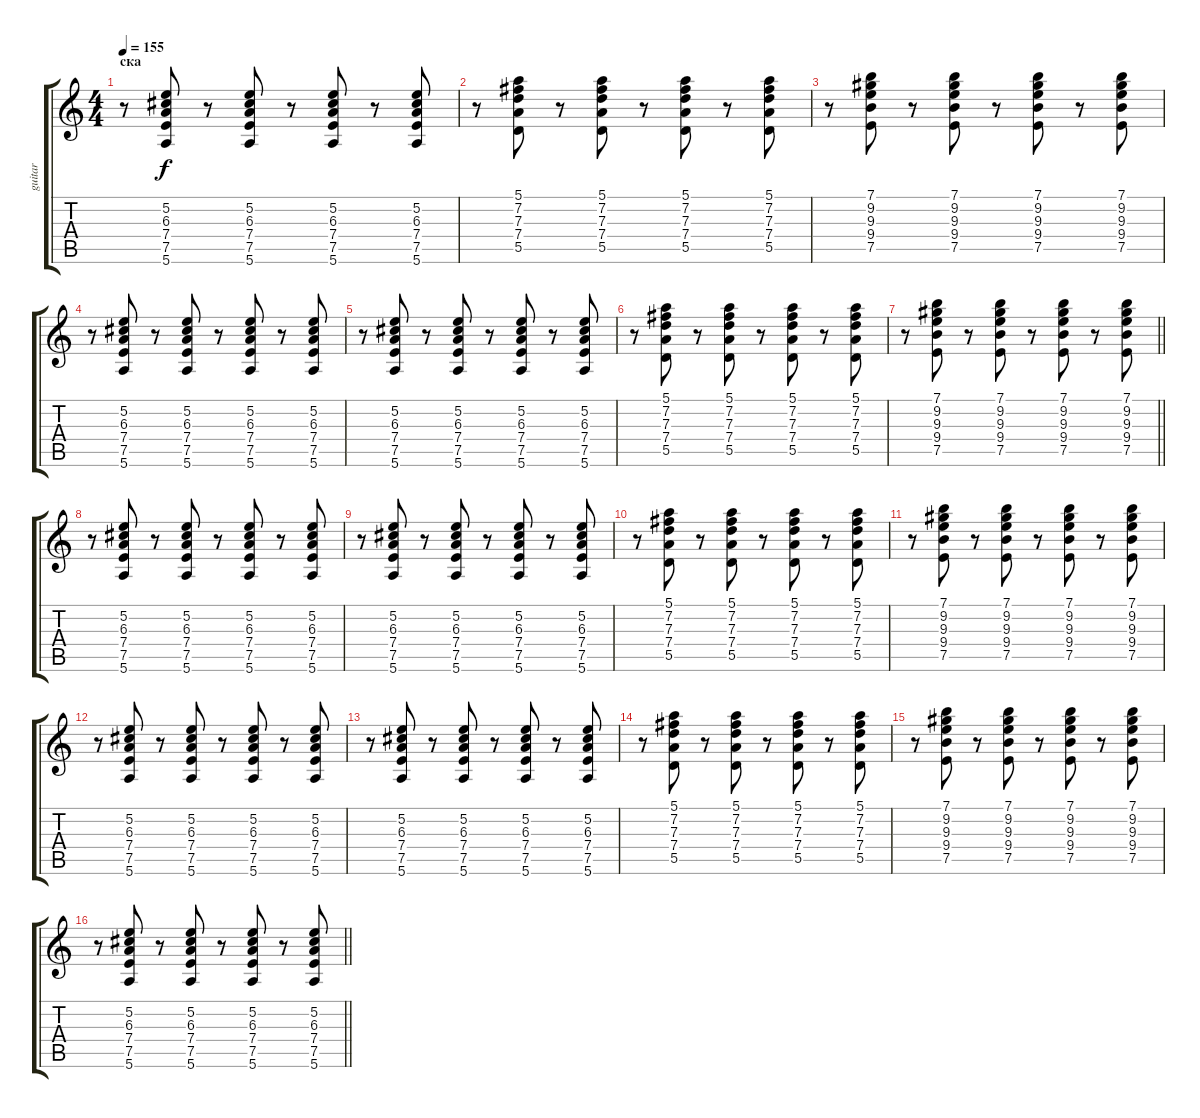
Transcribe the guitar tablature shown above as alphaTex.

\track ("guitar" "guitar") {instrument electricguitarjazz}
\staff {score tabs}
\tuning (E4 B3 G3 D3 A2 E2) {hide}
\ts (4 4)
\section ("" "ска")
\tempo 155
\clef g2
\ks c
r.8{dy f} (5.2 6.3 7.4 7.5 5.6).8{instrument electricguitarclean} r.8 (5.2 6.3 7.4 7.5 5.6).8 r.8 (5.2 6.3 7.4 7.5 5.6).8 r.8 (5.2 6.3 7.4 7.5 5.6).8 |
r.8 (5.1 7.2 7.3 7.4 5.5).8 r.8 (5.1 7.2 7.3 7.4 5.5).8 r.8 (5.1 7.2 7.3 7.4 5.5).8 r.8 (5.1 7.2 7.3 7.4 5.5).8 |
r.8 (7.1 9.2 9.3 9.4 7.5).8 r.8 (7.1 9.2 9.3 9.4 7.5).8 r.8 (7.1 9.2 9.3 9.4 7.5).8 r.8 (7.1 9.2 9.3 9.4 7.5).8 |
r.8 (5.2 6.3 7.4 7.5 5.6).8 r.8 (5.2 6.3 7.4 7.5 5.6).8 r.8 (5.2 6.3 7.4 7.5 5.6).8 r.8 (5.2 6.3 7.4 7.5 5.6).8 |
r.8 (5.2 6.3 7.4 7.5 5.6).8 r.8 (5.2 6.3 7.4 7.5 5.6).8 r.8 (5.2 6.3 7.4 7.5 5.6).8 r.8 (5.2 6.3 7.4 7.5 5.6).8 |
r.8 (5.1 7.2 7.3 7.4 5.5).8 r.8 (5.1 7.2 7.3 7.4 5.5).8 r.8 (5.1 7.2 7.3 7.4 5.5).8 r.8 (5.1 7.2 7.3 7.4 5.5).8 |
\barLineRight lightlight
r.8 (7.1 9.2 9.3 9.4 7.5).8 r.8 (7.1 9.2 9.3 9.4 7.5).8 r.8 (7.1 9.2 9.3 9.4 7.5).8 r.8 (7.1 9.2 9.3 9.4 7.5).8 |
\section ("" "")
r.8 (5.2 6.3 7.4 7.5 5.6).8 r.8 (5.2 6.3 7.4 7.5 5.6).8 r.8 (5.2 6.3 7.4 7.5 5.6).8 r.8 (5.2 6.3 7.4 7.5 5.6).8 |
r.8 (5.2 6.3 7.4 7.5 5.6).8 r.8 (5.2 6.3 7.4 7.5 5.6).8 r.8 (5.2 6.3 7.4 7.5 5.6).8 r.8 (5.2 6.3 7.4 7.5 5.6).8 |
r.8 (5.1 7.2 7.3 7.4 5.5).8 r.8 (5.1 7.2 7.3 7.4 5.5).8 r.8 (5.1 7.2 7.3 7.4 5.5).8 r.8 (5.1 7.2 7.3 7.4 5.5).8 |
r.8 (7.1 9.2 9.3 9.4 7.5).8 r.8 (7.1 9.2 9.3 9.4 7.5).8 r.8 (7.1 9.2 9.3 9.4 7.5).8 r.8 (7.1 9.2 9.3 9.4 7.5).8 |
r.8 (5.2 6.3 7.4 7.5 5.6).8 r.8 (5.2 6.3 7.4 7.5 5.6).8 r.8 (5.2 6.3 7.4 7.5 5.6).8 r.8 (5.2 6.3 7.4 7.5 5.6).8 |
r.8 (5.2 6.3 7.4 7.5 5.6).8 r.8 (5.2 6.3 7.4 7.5 5.6).8 r.8 (5.2 6.3 7.4 7.5 5.6).8 r.8 (5.2 6.3 7.4 7.5 5.6).8 |
r.8 (5.1 7.2 7.3 7.4 5.5).8 r.8 (5.1 7.2 7.3 7.4 5.5).8 r.8 (5.1 7.2 7.3 7.4 5.5).8 r.8 (5.1 7.2 7.3 7.4 5.5).8 |
r.8 (7.1 9.2 9.3 9.4 7.5).8 r.8 (7.1 9.2 9.3 9.4 7.5).8 r.8 (7.1 9.2 9.3 9.4 7.5).8 r.8 (7.1 9.2 9.3 9.4 7.5).8 |
\barLineRight lightlight
r.8 (5.2 6.3 7.4 7.5 5.6).8 r.8 (5.2 6.3 7.4 7.5 5.6).8 r.8 (5.2 6.3 7.4 7.5 5.6).8 r.8 (5.2 6.3 7.4 7.5 5.6).8
